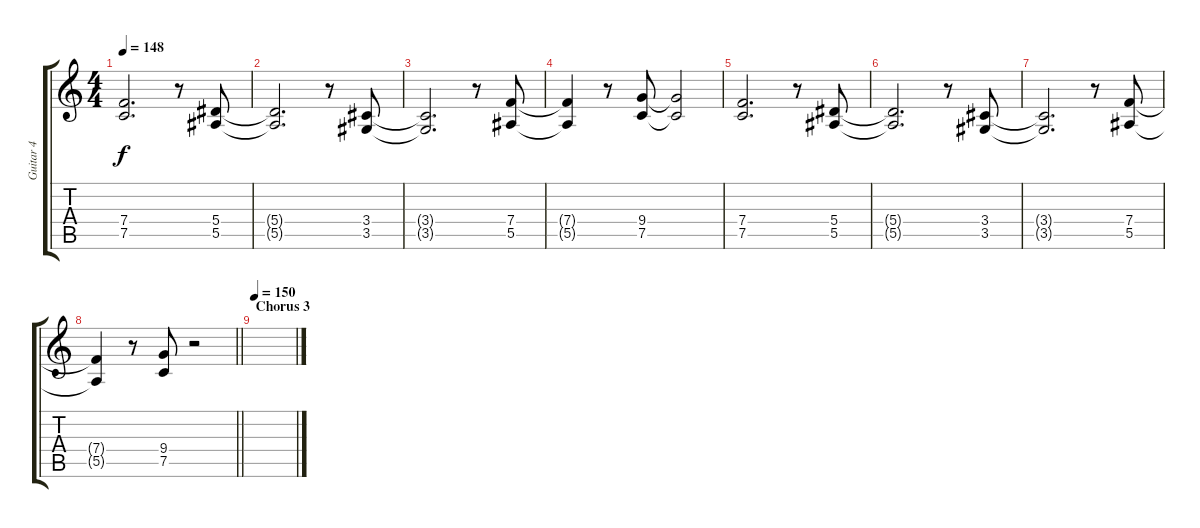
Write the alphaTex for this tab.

\track ("Guitar 4" "Guitar 4") {instrument distortionguitar}
\staff {score tabs}
\tuning (C4 G3 Eb3 Bb2 F2 C2) {hide}
\ts (4 4)
\tempo 148
\clef g2
\ks c
(7.4 7.5).2{d dy f} r.8 (5.4 5.5).8 |
(5.4{t} 5.5{t}).2{d} r.8 (3.4 3.5).8 |
(3.4{t} 3.5{t}).2{d} r.8 (7.4 5.5).8 |
(7.4{t} 5.5{t}).4 r.8 (9.4 7.5).8 (9.4{t} 7.5{t}).2 |
(7.4 7.5).2{d} r.8 (5.4 5.5).8 |
(5.4{t} 5.5{t}).2{d} r.8 (3.4 3.5).8 |
(3.4{t} 3.5{t}).2{d} r.8 (7.4 5.5).8 |
\barLineRight lightlight
(7.4{t} 5.5{t}).4 r.8 (9.4 7.5).8 r.2 |
\section ("" "Chorus 3")
\tempo 150
